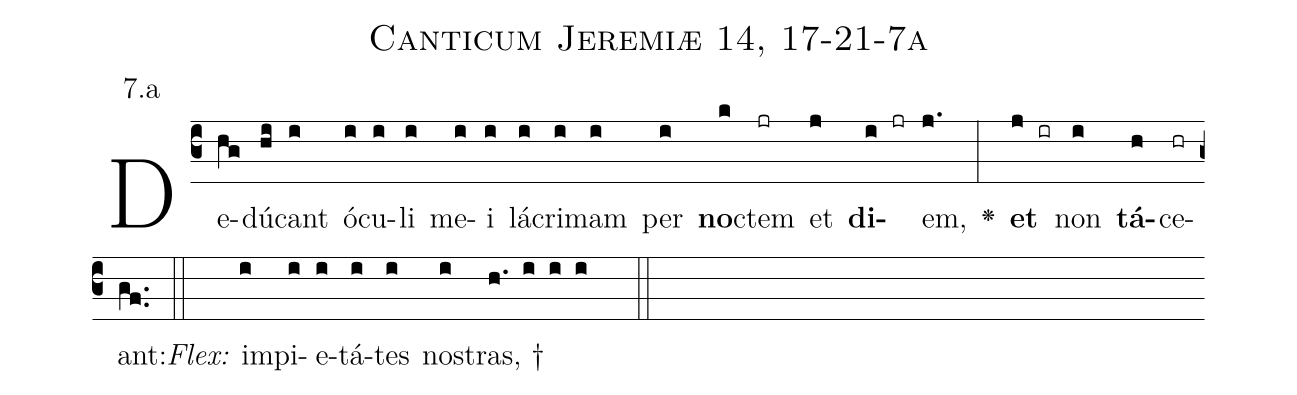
name: Canticum Jeremiæ 14, 17-21-7a;
annotation: 7.a;
%%
(c3)De(hg)dú(hi)cant(i) ó(i)cu(i)li(i) me(i)i(i) lá(i)cri(i)mam(i) per(i) <b>no</b>(k)ctem(jr) et(j) <b>di</b>(i jr)em,(j.) <v>\greheightstar</v>(:) <b>et</b>(j ir) non(i) <b>tá</b>(h)ce(hr)ant:(gf..) (::)
<i>Flex:</i>()  im(i)pi(i)e(i)tá(i)tes(i) no(i)stras, †(h. i i i  ::)

%E(i) u(i) o(j) u(i) a(h) e.(gf..) (::)
